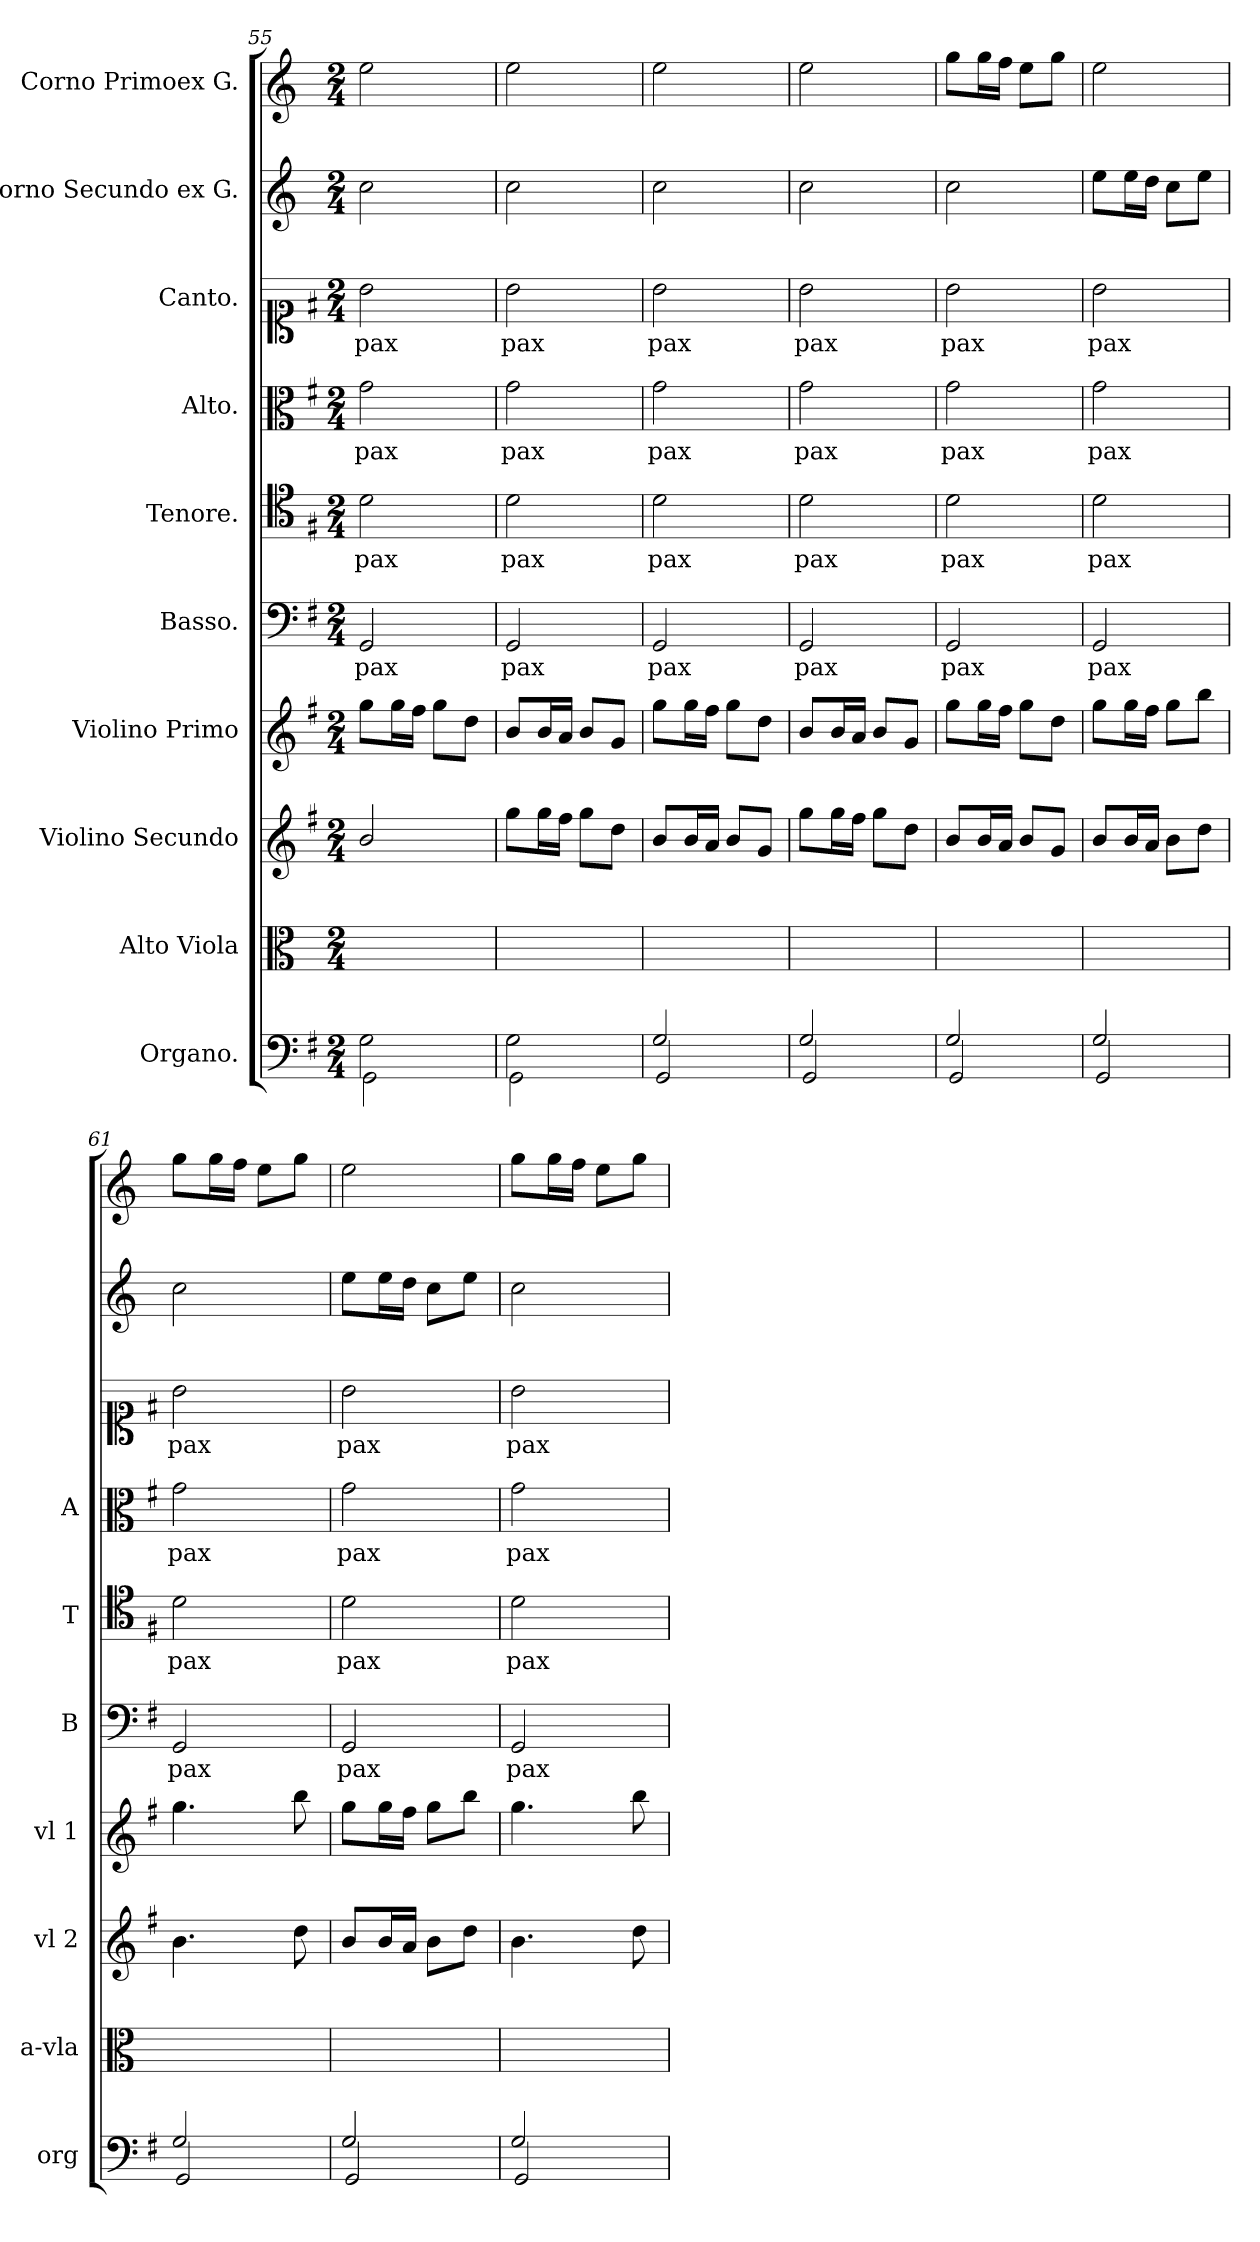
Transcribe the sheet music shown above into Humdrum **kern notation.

**kern	**kern	**kern	**kern	**kern	**text	**kern	**text	**kern	**text	**kern	**text	**kern	**kern
*part10	*part9	*part8	*part7	*part6	*part6	*part5	*part5	*part4	*part4	*part3	*part3	*part2	*part1
*staff10	*staff9	*staff8	*staff7	*staff6	*staff6	*staff5	*staff5	*staff4	*staff4	*staff3	*staff3	*staff2	*staff1
*I"Organo.	*I"Alto Viola	*I"Violino Secundo	*I"Violino Primo	*I"Basso.	*	*I"Tenore.	*	*I"Alto.	*	*I"Canto.	*	*I"Corno Secundo ex G.	*I"Corno Primoex G.
*I'org	*I'a-vla	*I'vl 2	*I'vl 1	*I'B	*	*I'T	*	*I'A	*	*	*	*	*
*clefF4	*clefC3	*clefG2	*clefG2	*clefF4	*	*clefC4	*	*clefC3	*	*clefC1	*	*clefG2	*clefG2
*	*	*	*	*	*	*	*	*	*	*	*	*ITrd3c5	*ITrd3c5
*k[f#]	*k[]	*k[f#]	*k[f#]	*k[f#]	*	*k[f#]	*	*k[f#]	*	*k[f#]	*	*k[f#]	*k[f#]
*M2/4	*M2/4	*M2/4	*M2/4	*M2/4	*	*M2/4	*	*M2/4	*	*M2/4	*	*M2/4	*M2/4
=55	=55	=55	=55	=55	=55	=55	=55	=55	=55	=55	=55	=55	=55
*^	*	*	*	*	*	*	*	*	*	*	*	*	*
2G\	2GG\	2ryy	2b/	8gg\L	2GG/	pax	2d\	pax	2g\	pax	2b\	pax	2g\	2b\
.	.	.	.	16gg\L	.	.	.	.	.	.	.	.	.	.
.	.	.	.	16ff#\JJ	.	.	.	.	.	.	.	.	.	.
.	.	.	.	8gg\L	.	.	.	.	.	.	.	.	.	.
.	.	.	.	8dd\J	.	.	.	.	.	.	.	.	.	.
=56	=56	=56	=56	=56	=56	=56	=56	=56	=56	=56	=56	=56	=56	=56
!	!	!	!	!	!	!	!	!LO:LY:i	!	!LO:LY:i	!	!LO:LY:i	!	!
2G\	2GG\	2ryy	8gg\L	8b/L	2GG/	pax	2d\	pax	2g\	pax	2b\	pax	2g\	2b\
.	.	.	16gg\L	16b/L	.	.	.	.	.	.	.	.	.	.
.	.	.	16ff#\JJ	16a/JJ	.	.	.	.	.	.	.	.	.	.
.	.	.	8gg\L	8b/L	.	.	.	.	.	.	.	.	.	.
.	.	.	8dd\J	8g/J	.	.	.	.	.	.	.	.	.	.
=57	=57	=57	=57	=57	=57	=57	=57	=57	=57	=57	=57	=57	=57	=57
!	!	!	!	!	!	!	!	!LO:LY:i	!	!LO:LY:i	!	!LO:LY:i	!	!
2G/	2GG/	2ryy	8b/L	8gg\L	2GG/	pax	2d\	pax	2g\	pax	2b\	pax	2g\	2b\
.	.	.	16b/L	16gg\L	.	.	.	.	.	.	.	.	.	.
.	.	.	16a/JJ	16ff#\JJ	.	.	.	.	.	.	.	.	.	.
.	.	.	8b/L	8gg\L	.	.	.	.	.	.	.	.	.	.
.	.	.	8g/J	8dd\J	.	.	.	.	.	.	.	.	.	.
=58	=58	=58	=58	=58	=58	=58	=58	=58	=58	=58	=58	=58	=58	=58
!	!	!	!	!	!	!	!	!LO:LY:i	!	!LO:LY:i	!	!LO:LY:i	!	!
2G/	2GG/	2ryy	8gg\L	8b/L	2GG/	pax	2d\	pax	2g\	pax	2b\	pax	2g\	2b\
.	.	.	16gg\L	16b/L	.	.	.	.	.	.	.	.	.	.
.	.	.	16ff#\JJ	16a/JJ	.	.	.	.	.	.	.	.	.	.
.	.	.	8gg\L	8b/L	.	.	.	.	.	.	.	.	.	.
.	.	.	8dd\J	8g/J	.	.	.	.	.	.	.	.	.	.
=59	=59	=59	=59	=59	=59	=59	=59	=59	=59	=59	=59	=59	=59	=59
!	!	!	!	!	!	!	!	!LO:LY:i	!	!LO:LY:i	!	!LO:LY:i	!	!
2G/	2GG/	2ryy	8b/L	8gg\L	2GG/	pax	2d\	pax	2g\	pax	2b\	pax	2g\	8dd\L
.	.	.	16b/L	16gg\L	.	.	.	.	.	.	.	.	.	16dd\L
.	.	.	16a/JJ	16ff#\JJ	.	.	.	.	.	.	.	.	.	16cc\JJ
.	.	.	8b/L	8gg\L	.	.	.	.	.	.	.	.	.	8b\L
.	.	.	8g/J	8dd\J	.	.	.	.	.	.	.	.	.	8dd\J
=60	=60	=60	=60	=60	=60	=60	=60	=60	=60	=60	=60	=60	=60	=60
!	!	!	!	!	!	!	!	!LO:LY:i	!	!LO:LY:i	!	!LO:LY:i	!	!
2G/	2GG/	2ryy	8b/L	8gg\L	2GG/	pax	2d\	pax	2g\	pax	2b\	pax	8b\L	2b\
.	.	.	16b/L	16gg\L	.	.	.	.	.	.	.	.	16b\L	.
.	.	.	16a/JJ	16ff#\JJ	.	.	.	.	.	.	.	.	16a\JJ	.
.	.	.	8b\L	8gg\L	.	.	.	.	.	.	.	.	8g\L	.
.	.	.	8dd\J	8bb\J	.	.	.	.	.	.	.	.	8b\J	.
=61	=61	=61	=61	=61	=61	=61	=61	=61	=61	=61	=61	=61	=61	=61
!	!	!	!	!	!	!	!	!LO:LY:i	!	!LO:LY:i	!	!LO:LY:i	!	!
2G/	2GG/	2ryy	4.b\	4.gg\	2GG/	pax	2d\	pax	2g\	pax	2b\	pax	2g\	8dd\L
.	.	.	.	.	.	.	.	.	.	.	.	.	.	16dd\L
.	.	.	.	.	.	.	.	.	.	.	.	.	.	16cc\JJ
.	.	.	.	.	.	.	.	.	.	.	.	.	.	8b\L
.	.	.	8dd\	8bb\	.	.	.	.	.	.	.	.	.	8dd\J
=62	=62	=62	=62	=62	=62	=62	=62	=62	=62	=62	=62	=62	=62	=62
!	!	!	!	!	!	!	!	!LO:LY:i	!	!LO:LY:i	!	!LO:LY:i	!	!
2G/	2GG/	2ryy	8b/L	8gg\L	2GG/	pax	2d\	pax	2g\	pax	2b\	pax	8b\L	2b\
.	.	.	16b/L	16gg\L	.	.	.	.	.	.	.	.	16b\L	.
.	.	.	16a/JJ	16ff#\JJ	.	.	.	.	.	.	.	.	16a\JJ	.
.	.	.	8b\L	8gg\L	.	.	.	.	.	.	.	.	8g\L	.
.	.	.	8dd\J	8bb\J	.	.	.	.	.	.	.	.	8b\J	.
=63	=63	=63	=63	=63	=63	=63	=63	=63	=63	=63	=63	=63	=63	=63
!	!	!	!	!	!	!	!	!LO:LY:i	!	!LO:LY:i	!	!LO:LY:i	!	!
2G/	2GG/	2ryy	4.b\	4.gg\	2GG/	pax	2d\	pax	2g\	pax	2b\	pax	2g\	8dd\L
.	.	.	.	.	.	.	.	.	.	.	.	.	.	16dd\L
.	.	.	.	.	.	.	.	.	.	.	.	.	.	16cc\JJ
.	.	.	.	.	.	.	.	.	.	.	.	.	.	8b\L
.	.	.	8dd\	8bb\	.	.	.	.	.	.	.	.	.	8dd\J
*v	*v	*	*	*	*	*	*	*	*	*	*	*	*	*
=	=	=	=	=	=	=	=	=	=	=	=	=	=
*-	*-	*-	*-	*-	*-	*-	*-	*-	*-	*-	*-	*-	*-
